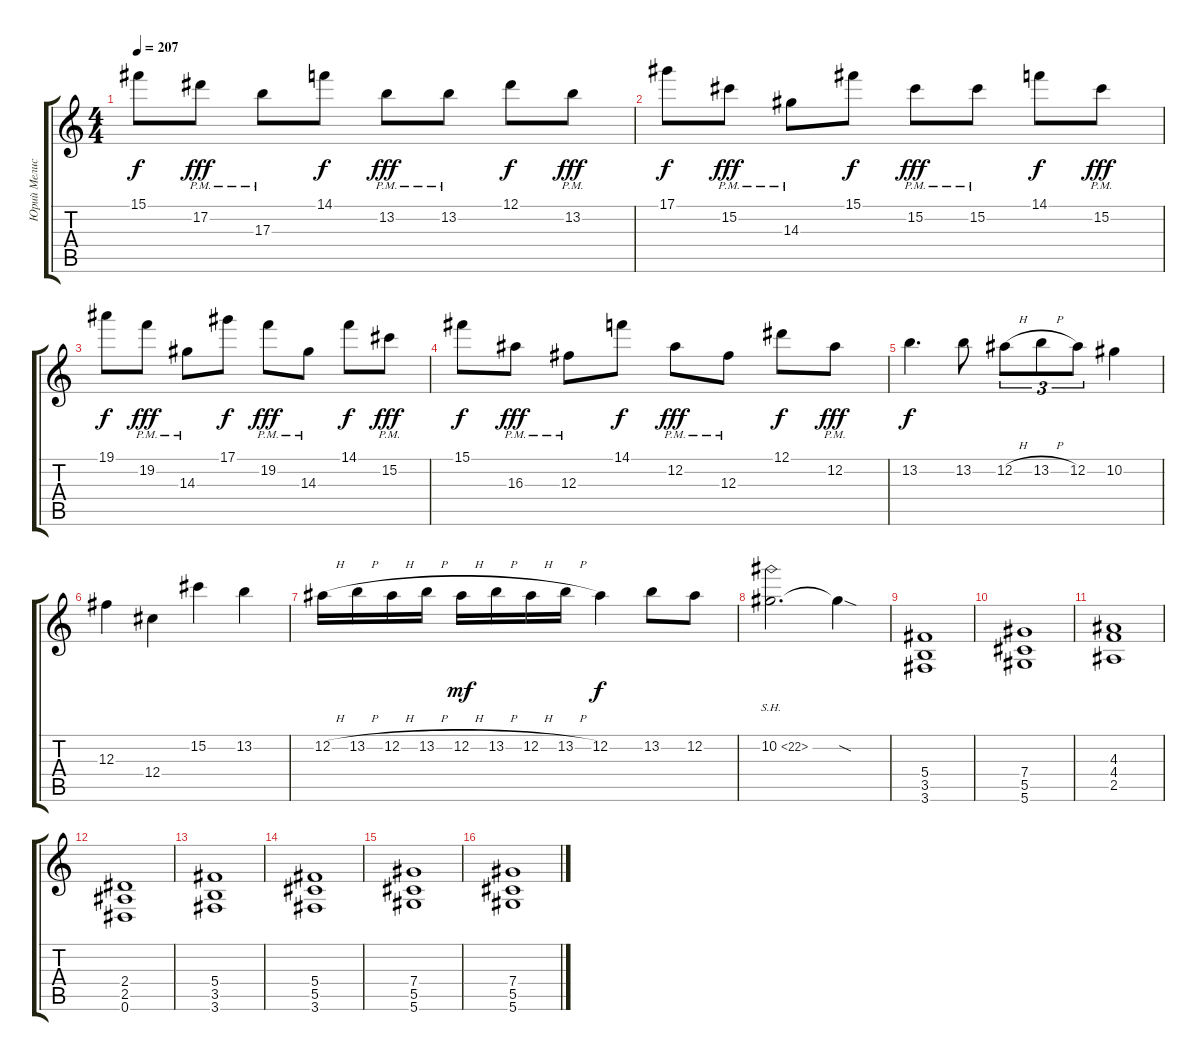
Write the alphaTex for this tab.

\track ("Юрий Мелисов" "Юрий Мелис") {instrument distortionguitar}
\staff {score tabs}
\tuning (Eb4 Bb3 Gb3 Db3 Ab2 Eb2) {hide}
\ts (4 4)
\tempo 207
\clef g2
\ks c
15.1.8{dy f} 17.2{pm}.8{dy fff} 17.3{pm}.8 14.1.8{dy f} 13.2{pm}.8{dy fff} 13.2{pm}.8 12.1.8{dy f} 13.2{pm}.8{dy fff} |
17.1.8{dy f} 15.2{pm}.8{dy fff} 14.3{pm}.8 15.1.8{dy f} 15.2{pm}.8{dy fff} 15.2{pm}.8 14.1.8{dy f} 15.2{pm}.8{dy fff} |
19.1.8{dy f} 19.2{pm}.8{dy fff} 14.3{pm}.8 17.1.8{dy f} 19.2{pm}.8{dy fff} 14.3{pm}.8 14.1.8{dy f} 15.2{pm}.8{dy fff} |
15.1.8{dy f} 16.3{pm}.8{dy fff} 12.3{pm}.8 14.1.8{dy f} 12.2{pm}.8{dy fff} 12.3{pm}.8 12.1.8{dy f} 12.2{pm}.8{dy fff} |
13.2.4{d dy f} 13.2.8 12.2{h}.8{tu (3 2)} 13.2{h}.8{tu (3 2)} 12.2.8{tu (3 2)} 10.2.4 |
12.3.4 12.4.4 15.2.4 13.2.4 |
12.2{h}.16 13.2{h}.16 12.2{h}.16 13.2{h}.16 12.2{h}.16{dy mf} 13.2{h}.16 12.2{h}.16 13.2{h}.16 12.2.4{dy f} 13.2.8 12.2.8 |
10.2{sh 12}.2{d} 10.2{sod t}.4 |
(5.4 3.5 3.6).1 |
(7.4 5.5 5.6).1 |
(4.3 4.4 2.5).1 |
(2.4 2.5 0.6).1 |
(5.4 3.5 3.6).1 |
(5.4 5.5 3.6).1 |
(7.4 5.5 5.6).1 |
(7.4 5.5 5.6).1
